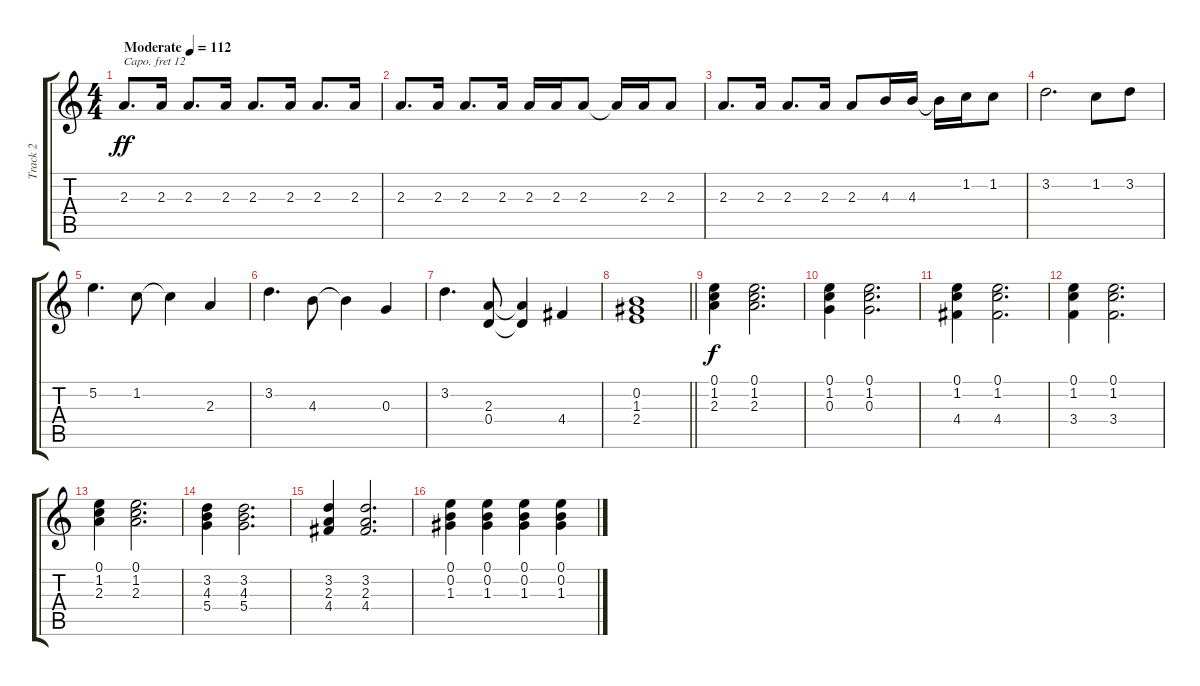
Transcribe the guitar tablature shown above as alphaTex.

\track ("Track 2" "Track 2") {instrument acousticgrandpiano}
\staff {score tabs}
\capo 12
\tuning (E4 B3 G3 D3 A2 E2) {hide}
\ts (4 4)
\tempo (112 "Moderate")
\clef g2
\ks c
2.3.8{d dy ff instrument acousticgrandpiano} 2.3.16 2.3.8{d} 2.3.16 2.3.8{d} 2.3.16 2.3.8{d} 2.3.16 |
2.3.8{d} 2.3.16 2.3.8{d} 2.3.16 2.3.16 2.3.16 2.3.8 2.3{t}.16 2.3.16 2.3.8 |
2.3.8{d} 2.3.16 2.3.8{d} 2.3.16 2.3.8 4.3.16 4.3.16 4.3{t}.16 1.2.16 1.2.8 |
3.2.2{d} 1.2.8 3.2.8 |
5.2.4{d} 1.2.8 1.2{t}.4 2.3.4 |
3.2.4{d} 4.3.8 4.3{t}.4 0.3.4 |
3.2.4{d} (2.3 0.4).8 (2.3{t} 0.4{t}).4 4.4.4 |
\barLineRight lightlight
(0.2 1.3 2.4).1 |
(0.1 1.2 2.3).4{dy f} (0.1 1.2 2.3).2{d} |
(0.1 1.2 0.3).4 (0.1 1.2 0.3).2{d} |
(0.1 1.2 4.4).4 (0.1 1.2 4.4).2{d} |
(0.1 1.2 3.4).4 (0.1 1.2 3.4).2{d} |
(0.1 1.2 2.3).4 (0.1 1.2 2.3).2{d} |
(3.2 4.3 5.4).4 (3.2 4.3 5.4).2{d} |
(3.2 2.3 4.4).4 (3.2 2.3 4.4).2{d} |
(0.1 0.2 1.3).4 (0.1 0.2 1.3).4 (0.1 0.2 1.3).4 (0.1 0.2 1.3).4
